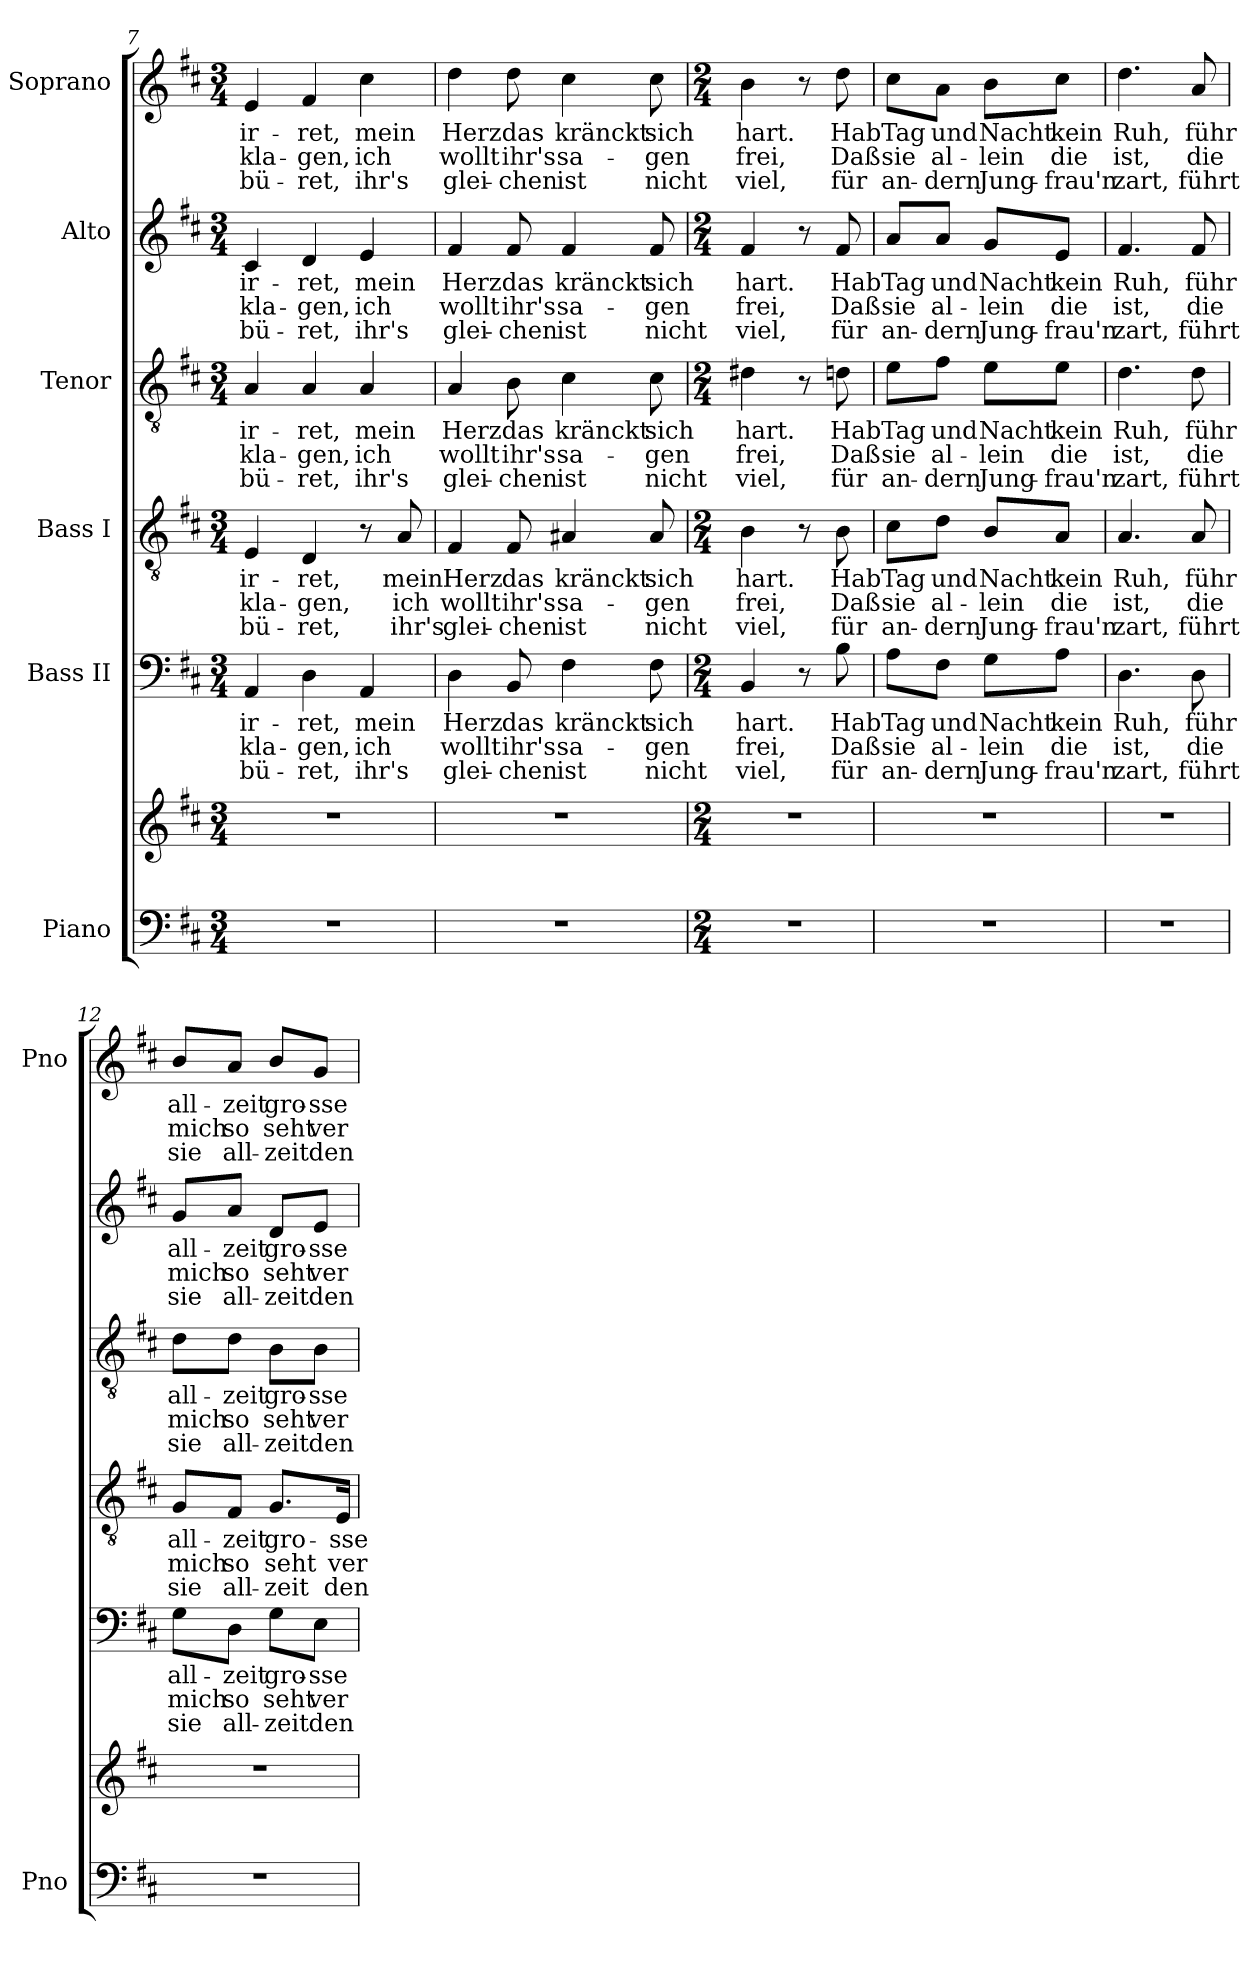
**kern	**kern	**kern	**text	**text	**text	**kern	**text	**text	**text	**kern	**text	**text	**text	**kern	**text	**text	**text	**kern	**text	**text	**text
*part6	*part6	*part5	*part5	*part5	*part5	*part4	*part4	*part4	*part4	*part3	*part3	*part3	*part3	*part2	*part2	*part2	*part2	*part1	*part1	*part1	*part1
*staff7	*staff6	*staff5	*staff5	*staff5	*staff5	*staff4	*staff4	*staff4	*staff4	*staff3	*staff3	*staff3	*staff3	*staff2	*staff2	*staff2	*staff2	*staff1	*staff1	*staff1	*staff1
*I"Piano	*	*I"Bass II	*	*	*	*I"Bass I	*	*	*	*I"Tenor	*	*	*	*I"Alto	*	*	*	*I"Soprano	*	*	*
*I'Pno	*	*	*	*	*	*	*	*	*	*	*	*	*	*	*	*	*	*I'Pno	*	*	*
*clefF4	*clefG2	*clefF4	*	*	*	*clefGv2	*	*	*	*clefGv2	*	*	*	*clefG2	*	*	*	*clefG2	*	*	*
*k[f#c#]	*k[f#c#]	*k[f#c#]	*	*	*	*k[f#c#]	*	*	*	*k[f#c#]	*	*	*	*k[f#c#]	*	*	*	*k[f#c#]	*	*	*
*D:	*D:	*D:	*	*	*	*D:	*	*	*	*D:	*	*	*	*D:	*	*	*	*D:	*	*	*
*M3/4	*M3/4	*M3/4	*	*	*	*M3/4	*	*	*	*M3/4	*	*	*	*M3/4	*	*	*	*M3/4	*	*	*
=7	=7	=7	=7	=7	=7	=7	=7	=7	=7	=7	=7	=7	=7	=7	=7	=7	=7	=7	=7	=7	=7
2.r	2.r	4AA/	-ir-	kla-	-bü-	4E/	-ir-	kla-	-bü-	4A/	-ir-	kla-	-bü-	4c#/	-ir-	kla-	-bü-	4e/	-ir-	kla-	-bü-
.	.	4D\	ret,	-gen,	-ret,	4D/	-ret,	-gen,	-ret,	4A/	-ret,	-gen,	-ret,	4d/	ret,	-gen,	-ret,	4f#/	-ret,	-gen,	-ret,
.	.	4AA/	mein	ich	ihr's	8r	.	.	.	4A/	mein	ich	ihr's	4e/	mein	ich	ihr's	4cc#\	mein	ich	ihr's
.	.	.	.	.	.	8A/	mein	ich	ihr's	.	.	.	.	.	.	.	.	.	.	.	.
=8	=8	=8	=8	=8	=8	=8	=8	=8	=8	=8	=8	=8	=8	=8	=8	=8	=8	=8	=8	=8	=8
2.r	2.r	4D\	Herz	wollt	glei-	4F#/	Herz	wollt	glei-	4A/	Herz	wollt	glei-	4f#/	Herz	wollt	glei-	4dd\	Herz	wollt	glei-
.	.	8BB/	das	ihr's	-chen	8F#/	das	ihr's	-chen	8B\	das	ihr's	-chen	8f#/	das	ihr's	-chen	8dd\	das	ihr's	-chen
.	.	4F#\	kränckt	sa-	ist	4A#X/	kränckt	sa-	ist	4c#\	kränckt	sa-	ist	4f#/	kränckt	sa-	ist	4cc#\	kränckt	sa-	ist
.	.	8F#\	sich	-gen	nicht	8A#/	sich	-gen	nicht	8c#\	sich	-gen	nicht	8f#/	sich	-gen	nicht	8cc#\	sich	-gen	nicht
=9	=9	=9	=9	=9	=9	=9	=9	=9	=9	=9	=9	=9	=9	=9	=9	=9	=9	=9	=9	=9	=9
*M2/4	*M2/4	*M2/4	*	*	*	*M2/4	*	*	*	*M2/4	*	*	*	*M2/4	*	*	*	*M2/4	*	*	*
2r	2r	4BB/	hart.	frei,	viel,	4B\	hart.	frei,	viel,	4d#X\	hart.	frei,	viel,	4f#/	hart.	frei,	viel,	4b\	hart.	frei,	viel,
.	.	8r	.	.	.	8r	.	.	.	8r	.	.	.	8r	.	.	.	8r	.	.	.
.	.	8B\	Hab	Daß	für	8B\	Hab	Daß	für	8dn\	Hab	Daß	für	8f#/	Hab	Daß	für	8dd\	Hab	Daß	für
=10	=10	=10	=10	=10	=10	=10	=10	=10	=10	=10	=10	=10	=10	=10	=10	=10	=10	=10	=10	=10	=10
2r	2r	8A\L	Tag	sie	an-	8c#\L	Tag	sie	an-	8e\L	Tag	sie	an-	8a/L	Tag	sie	an-	8cc#\L	Tag	sie	an-
.	.	8F#\J	und	al-	-dern	8d\J	und	al-	-dern	8f#\J	und	al-	-dern	8a/J	und	al-	-dern	8a\J	und	al-	-dern
.	.	8G\L	Nacht	-lein	Jung-	8B/L	Nacht	-lein	Jung-	8e\L	Nacht	-lein	Jung-	8g/L	Nacht	-lein	Jung-	8b\L	Nacht	-lein	Jung-
.	.	8A\J	kein	die	-frau'n	8A/J	kein	die	-frau'n	8e\J	kein	die	-frau'n	8e/J	kein	die	-frau'n	8cc#\J	kein	die	-frau'n
!!LO:PB:g=z
=11	=11	=11	=11	=11	=11	=11	=11	=11	=11	=11	=11	=11	=11	=11	=11	=11	=11	=11	=11	=11	=11
2r	2r	4.D\	Ruh,	ist,	zart,	4.A/	Ruh,	ist,	zart,	4.d\	Ruh,	ist,	zart,	4.f#/	Ruh,	ist,	zart,	4.dd\	Ruh,	ist,	zart,
.	.	8D\	führ	die	führt	8A/	führ	die	führt	8d\	führ	die	führt	8f#/	führ	die	führt	8a/	führ	die	führt
=12	=12	=12	=12	=12	=12	=12	=12	=12	=12	=12	=12	=12	=12	=12	=12	=12	=12	=12	=12	=12	=12
2r	2r	8G\L	all-	mich	sie	8G/L	all-	mich	sie	8d\L	all-	mich	sie	8g/L	all-	mich	sie	8b/L	all-	mich	sie
.	.	8D\J	-zeit	so	all-	8F#/J	-zeit	so	all-	8d\J	-zeit	so	all-	8a/J	-zeit	so	all-	8a/J	-zeit	so	all-
.	.	8G\L	gro-	seht	-zeit	8.G/L	gro-	seht	-zeit	8B\L	gro-	seht	-zeit	8d/L	gro-	seht	-zeit	8b/L	gro-	seht	-zeit
.	.	8E\J	-sse	ver-	den	.	.	.	.	8B\J	-sse	ver-	den	8e/J	-sse	ver-	den	8g/J	-sse	ver-	den
.	.	.	.	.	.	16E/Jk	-sse	ver-	den	.	.	.	.	.	.	.	.	.	.	.	.
=	=	=	=	=	=	=	=	=	=	=	=	=	=	=	=	=	=	=	=	=	=
*-	*-	*-	*-	*-	*-	*-	*-	*-	*-	*-	*-	*-	*-	*-	*-	*-	*-	*-	*-	*-	*-
